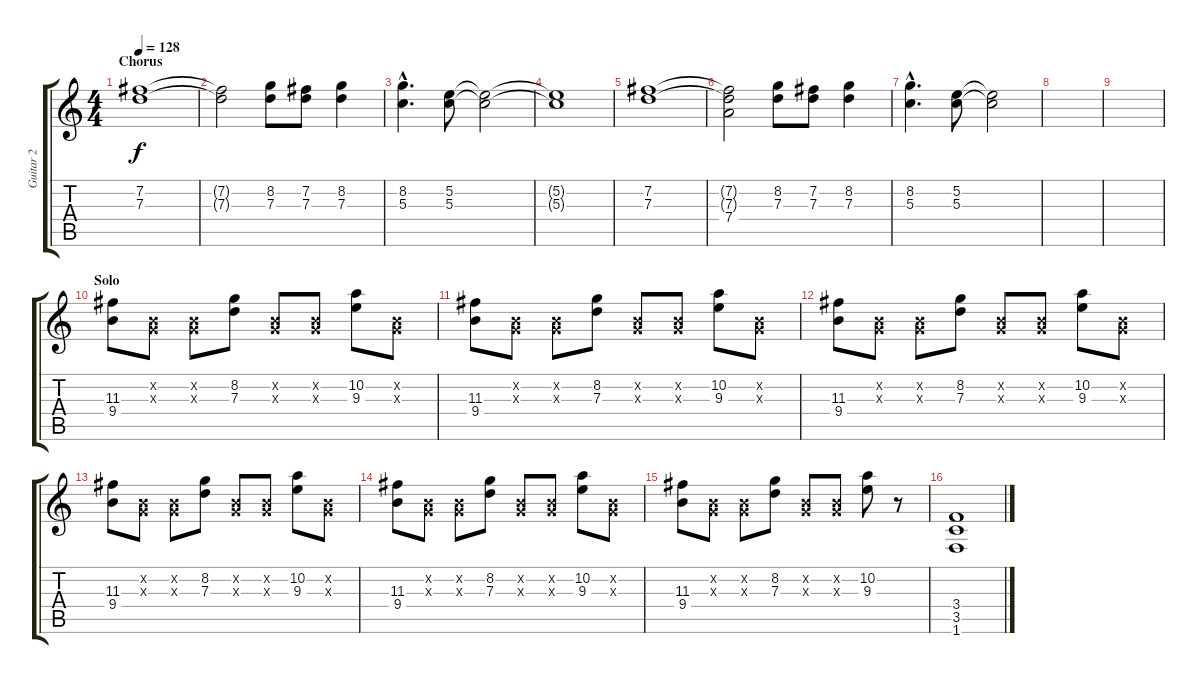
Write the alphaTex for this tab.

\track ("Guitar 2" "Guitar 2") {instrument distortionguitar}
\staff {score tabs}
\tuning (E4 B3 G3 D3 A2 E2) {hide}
\ts (4 4)
\section ("" "Chorus")
\tempo 128
\clef g2
\ks c
(7.2 7.3).1{dy f volume 12} |
(7.2{t} 7.3{t}).2 (8.2 7.3).8 (7.2 7.3).8 (8.2 7.3).4 |
(8.2{hac} 5.3{hac}).4{d} (5.2 5.3).8 (5.2{t} 5.3{t}).2 |
(5.2{t} 5.3{t}).1 |
(7.2 7.3).1 |
(7.2{t} 7.3{t} 7.4).2 (8.2 7.3).8 (7.2 7.3).8 (8.2 7.3).4 |
(8.2{hac} 5.3{hac}).4{d} (5.2 5.3).8 (5.2{t} 5.3{t}).2 |
|
|
\section ("" "Solo")
(11.3 9.4).8{volume 8} (0.2{x} 0.3{x}).8 (0.2{x} 0.3{x}).8 (8.2 7.3).8 (0.2{x} 0.3{x}).8 (0.2{x} 0.3{x}).8 (10.2 9.3).8 (0.2{x} 0.3{x}).8 |
(11.3 9.4).8 (0.2{x} 0.3{x}).8 (0.2{x} 0.3{x}).8 (8.2 7.3).8 (0.2{x} 0.3{x}).8 (0.2{x} 0.3{x}).8 (10.2 9.3).8 (0.2{x} 0.3{x}).8 |
(11.3 9.4).8 (0.2{x} 0.3{x}).8 (0.2{x} 0.3{x}).8 (8.2 7.3).8 (0.2{x} 0.3{x}).8 (0.2{x} 0.3{x}).8 (10.2 9.3).8 (0.2{x} 0.3{x}).8 |
(11.3 9.4).8 (0.2{x} 0.3{x}).8 (0.2{x} 0.3{x}).8 (8.2 7.3).8 (0.2{x} 0.3{x}).8 (0.2{x} 0.3{x}).8 (10.2 9.3).8 (0.2{x} 0.3{x}).8 |
(11.3 9.4).8 (0.2{x} 0.3{x}).8 (0.2{x} 0.3{x}).8 (8.2 7.3).8 (0.2{x} 0.3{x}).8 (0.2{x} 0.3{x}).8 (10.2 9.3).8 (0.2{x} 0.3{x}).8 |
(11.3 9.4).8 (0.2{x} 0.3{x}).8 (0.2{x} 0.3{x}).8 (8.2 7.3).8 (0.2{x} 0.3{x}).8 (0.2{x} 0.3{x}).8 (10.2 9.3).8 r.8 |
(3.4 3.5 1.6).1
